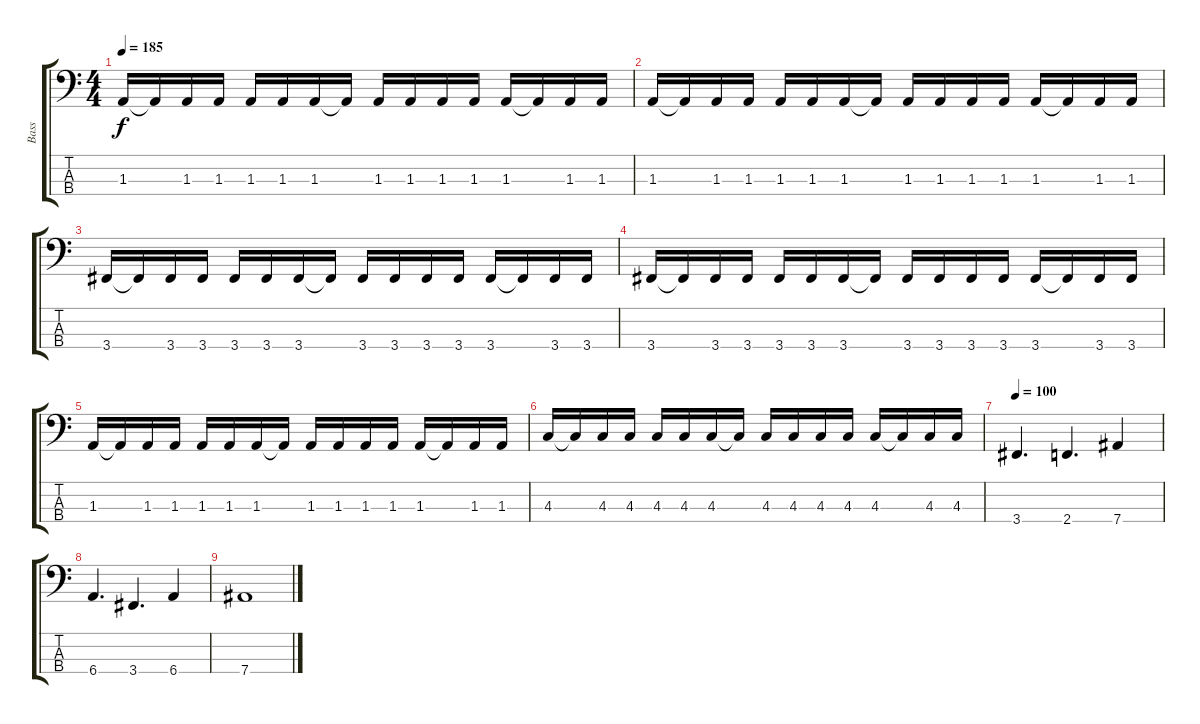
\track ("Bass" "Bass") {instrument electricbasspick}
\staff {score tabs}
\tuning (Gb2 Db2 Ab1 Eb1) {hide}
\ts (4 4)
\tempo 185
\clef f4
\ks c
1.3.16{dy f} 1.3{t}.16 1.3.16 1.3.16 1.3.16 1.3.16 1.3.16 1.3{t}.16 1.3.16 1.3.16 1.3.16 1.3.16 1.3.16 1.3{t}.16 1.3.16 1.3.16 |
1.3.16 1.3{t}.16 1.3.16 1.3.16 1.3.16 1.3.16 1.3.16 1.3{t}.16 1.3.16 1.3.16 1.3.16 1.3.16 1.3.16 1.3{t}.16 1.3.16 1.3.16 |
3.4.16 3.4{t}.16 3.4.16 3.4.16 3.4.16 3.4.16 3.4.16 3.4{t}.16 3.4.16 3.4.16 3.4.16 3.4.16 3.4.16 3.4{t}.16 3.4.16 3.4.16 |
3.4.16 3.4{t}.16 3.4.16 3.4.16 3.4.16 3.4.16 3.4.16 3.4{t}.16 3.4.16 3.4.16 3.4.16 3.4.16 3.4.16 3.4{t}.16 3.4.16 3.4.16 |
1.3.16 1.3{t}.16 1.3.16 1.3.16 1.3.16 1.3.16 1.3.16 1.3{t}.16 1.3.16 1.3.16 1.3.16 1.3.16 1.3.16 1.3{t}.16 1.3.16 1.3.16 |
4.3.16 4.3{t}.16 4.3.16 4.3.16 4.3.16 4.3.16 4.3.16 4.3{t}.16 4.3.16 4.3.16 4.3.16 4.3.16 4.3.16 4.3{t}.16 4.3.16 4.3.16 |
\tempo 100
3.4.4{d} 2.4.4{d} 7.4.4 |
6.4.4{d} 3.4.4{d} 6.4.4 |
7.4.1
